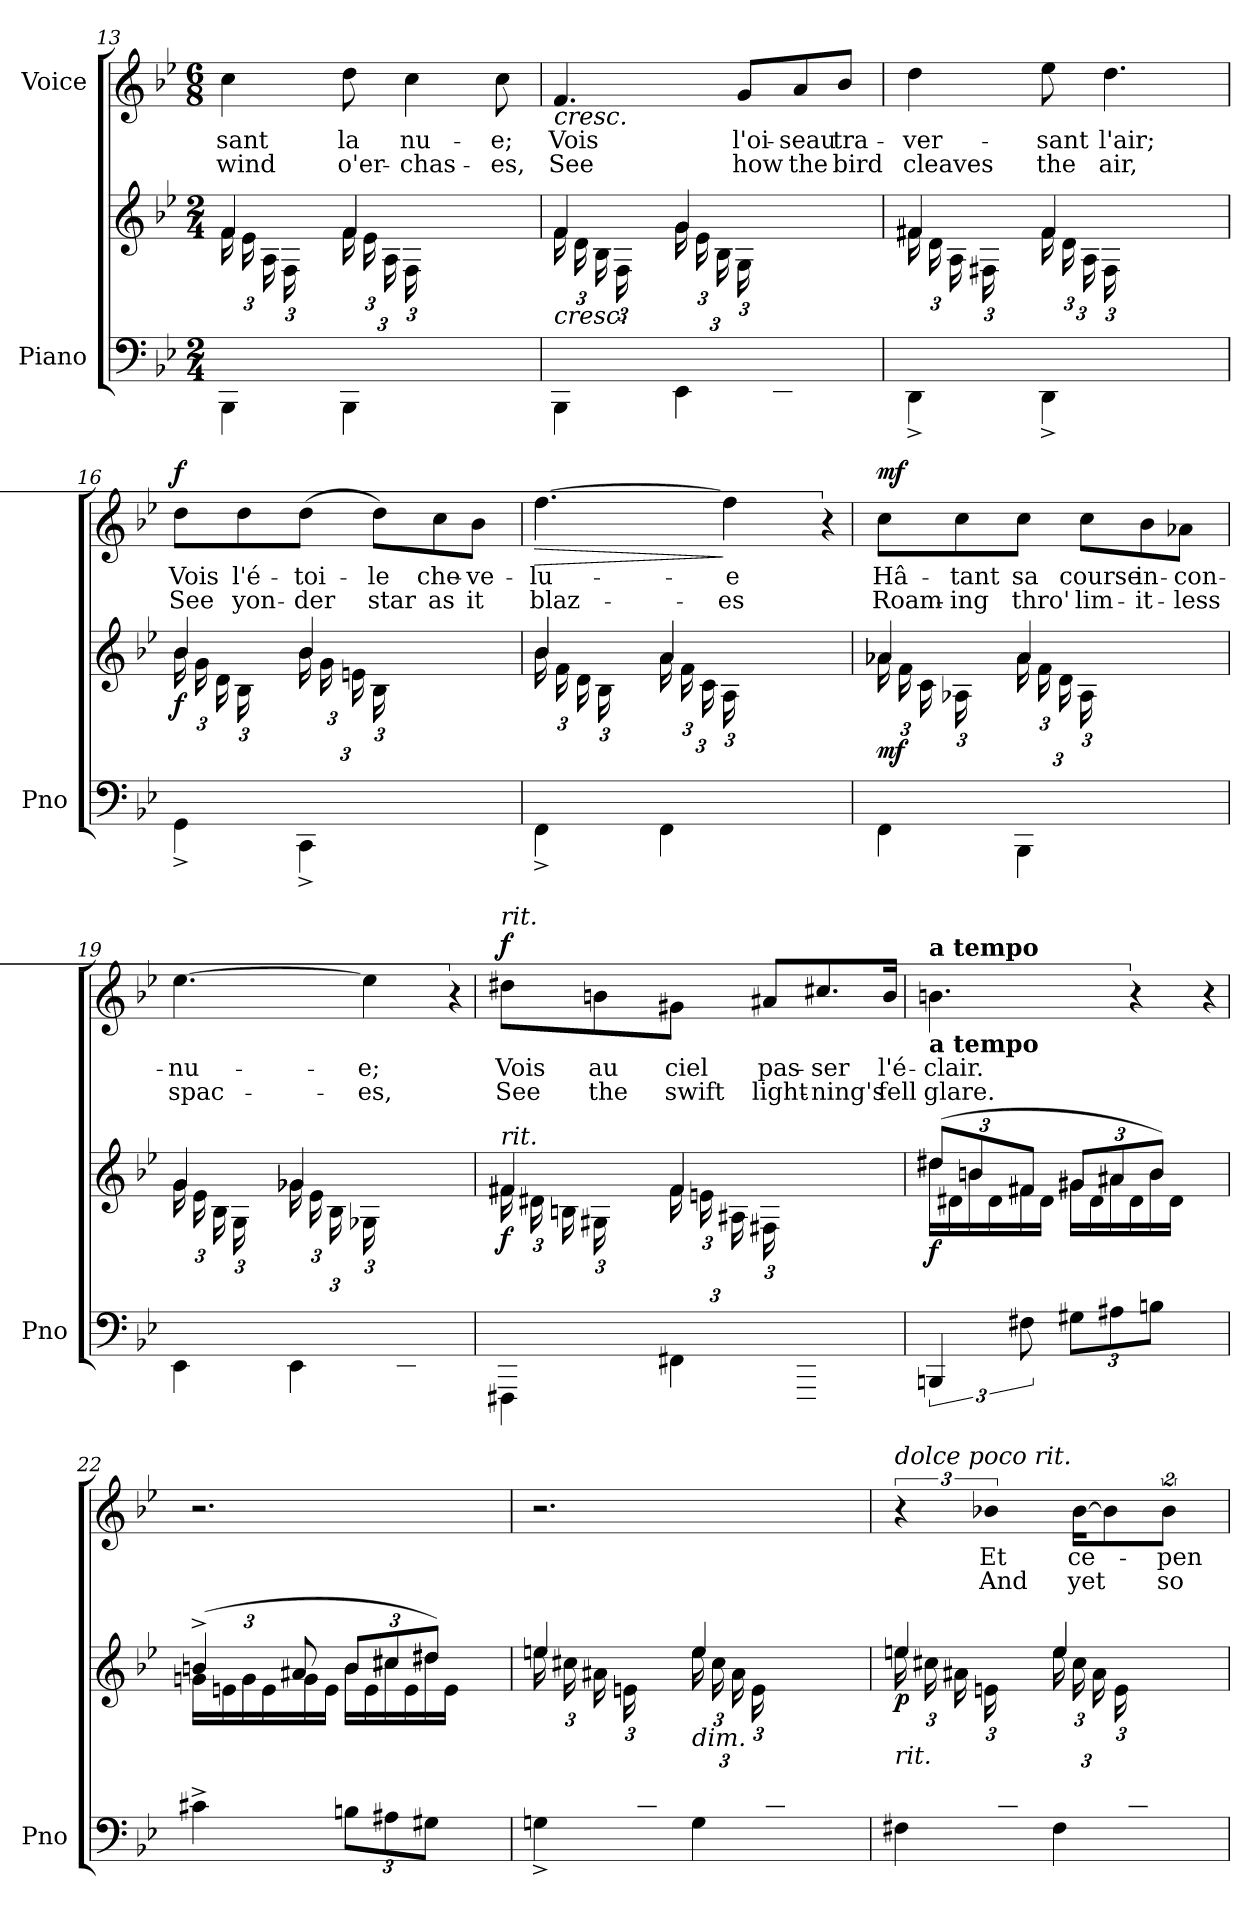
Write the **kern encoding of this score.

**kern	**kern	**dynam	**kern	**text	**text	**dynam
*part2	*part2	*part2	*part1	*part1	*part1	*part1
*staff3	*staff2	*staff2/3	*staff1	*staff1	*staff1	*staff1
*I"Piano	*	*	*I"Voice	*	*	*
*I'Pno	*	*	*	*	*	*
*clefF4	*clefG2	*	*clefG2	*	*	*
*k[b-e-]	*k[b-e-]	*	*k[b-e-]	*	*	*
*M2/4	*M2/4	*	*M6/8	*	*	*
=13	=13	=13	=13	=13	=13	=13
*^	*^	*	*	*	*	*
*	*	*	*Xbrackettup	*	*	*	*	*
6ryy	4BBB-\	(4f/	24f\LL	.	4cc\	-sant	wind	.
.	.	.	24e-\	.	.	.	.	.
.	.	.	24A\	.	.	.	.	.
.	.	.	24F\	.	.	.	.	.
24BB-/	.	.	12ryy	.	.	.	.	.
24FF/JJ)	.	.	.	.	.	.	.	.
6ryy	4BBB-\	(4f/	24f\LL	.	8dd\	la	o'er-	.
.	.	.	24e-\	.	.	.	.	.
.	.	.	24A\	.	.	.	.	.
.	.	.	24F\	.	4cc\	nu-	-chas-	.
24BB-/	.	.	4ryy	.	.	.	.	.
24FF/JJ)	.	.	.	.	.	.	.	.
4ryy	4ryy	4ryy	.	.	.	.	.	.
.	.	.	.	.	8cc\	-e;	-es,	.
.	.	.	12ryy	.	.	.	.	.
=14	=14	=14	=14	=14	=14	=14	=14	=14
!	!	!	!	!	!LO:TX:b:i:t=cresc.	!	!	!
!	!	!LO:TX:b:i:t=cresc.	!	!	!	!	!	!
6ryy	4BBB-\	(4f/	24f\LL	.	4.f/	Vois	See	.
.	.	.	24d\	.	.	.	.	.
.	.	.	24B-\	.	.	.	.	.
.	.	.	24F\	.	.	.	.	.
24BB-/	.	.	12ryy	.	.	.	.	.
24FF/JJ)	.	.	.	.	.	.	.	.
6ryy	4EE-\	(4g/	24g\LL	.	.	.	.	.
.	.	.	24e-\	.	.	.	.	.
.	.	.	24B-\	.	.	.	.	.
.	.	.	24G\	.	8g/L	l'oi-	how	.
24BB-/	.	.	4ryy	.	.	.	.	.
24EE-/JJ)	.	.	.	.	.	.	.	.
4ryy	4ryy	4ryy	.	.	8a/	-seau	the	.
.	.	.	.	.	8b-/J	tra-	bird	.
.	.	.	12ryy	.	.	.	.	.
=15	=15	=15	=15	=15	=15	=15	=15	=15
6ryy	4DD^<\	(4f#X/	24f#\LL	.	4dd\	-ver-	cleaves	.
.	.	.	24d\	.	.	.	.	.
.	.	.	24A\	.	.	.	.	.
.	.	.	24F#X\	.	.	.	.	.
24D/	.	.	12ryy	.	.	.	.	.
24AA/JJ)	.	.	.	.	.	.	.	.
6ryy	4DD^<\	(4f#/	24f#\LL	.	8ee-\	-sant	the	.
.	.	.	24d\	.	.	.	.	.
.	.	.	24A\	.	.	.	.	.
.	.	.	24F#\	.	4.dd\	l'air;	air,	.
24D/	.	.	4ryy	.	.	.	.	.
24AA/JJ)	.	.	.	.	.	.	.	.
4ryy	4ryy	4ryy	.	.	.	.	.	.
.	.	.	12ryy	.	.	.	.	.
=16	=16	=16	=16	=16	=16	=16	=16	=16
!	!	!	!	!LO:DY:b	!	!	!	!LO:DY:b
6ryy	4GG^<\	(4b-/	24b-\LL	f	8dd\L	Vois	See	f
.	.	.	24g\	.	.	.	.	.
.	.	.	24d\	.	.	.	.	.
.	.	.	24B-\	.	8dd\	l'é-	yon-	.
24D/	.	.	12ryy	.	.	.	.	.
24GG/JJ)	.	.	.	.	.	.	.	.
6ryy	4CC^<\	(4b-/	24b-\LL	.	(8dd\J	-toi-	-der	.
.	.	.	24g\	.	.	.	.	.
.	.	.	24en\	.	.	.	.	.
.	.	.	24B-\	.	8dd\L)	-le	star	.
24C/	.	.	4ryy	.	.	.	.	.
24GG/JJ)	.	.	.	.	.	.	.	.
4ryy	4ryy	4ryy	.	.	8cc\	che-	as	.
.	.	.	.	.	8b-\J	-ve-	it	.
.	.	.	12ryy	.	.	.	.	.
=17	=17	=17	=17	=17	=17	=17	=17	=17
!	!	!	!	!	!	!	!	!LO:HP:b
6ryy	4FF^<\	(4b-/	24b-\LL	.	[4.ff\	-lu-	blaz-	>
.	.	.	24f\	.	.	.	.	.
.	.	.	24d\	.	.	.	.	.
.	.	.	24B-\	.	.	.	.	.
24F/	.	.	12ryy	.	.	.	.	.
24BB-/JJ)	.	.	.	.	.	.	.	.
6ryy	4FF\	(4a/	24a\LL	.	.	.	.	.
.	.	.	24f\	.	.	.	.	.
.	.	.	24c\	.	.	.	.	.
.	.	.	24A\	.	4ff\]	-e	-es	]
24F/	.	.	24%5ryy	.	.	.	.	.
24C/JJ)	.	.	.	.	.	.	.	.
24%5ryy	24%5ryy	24%5ryy	.	.	.	.	.	.
!	!	!	!	!	!LO:N:vis=8	!	!	!
.	.	.	12ryy	.	12r	.	.	.
=18	=18	=18	=18	=18	=18	=18	=18	=18
!	!	!	!	!LO:DY:b	!	!	!	!LO:DY:b
6ryy	4FF\	(4a-X/	24a-\LL	mf	8cc\L	Hâ-	Roam-	mf
.	.	.	24f\	.	.	.	.	.
.	.	.	24c\	.	.	.	.	.
.	.	.	24A-X\	.	8cc\	-tant	-ing	.
24C/	.	.	12ryy	.	.	.	.	.
24FF/JJ)	.	.	.	.	.	.	.	.
6ryy	4BBB-\	(4a-/	24a-\LL	.	8cc\J	sa	thro'	.
.	.	.	24f\	.	.	.	.	.
.	.	.	24d\	.	.	.	.	.
.	.	.	24A-\	.	8cc\L	course	lim-	.
24BB-/	.	.	4ryy	.	.	.	.	.
24FF/JJ)	.	.	.	.	.	.	.	.
4ryy	4ryy	4ryy	.	.	8b-\	in-	-it-	.
.	.	.	.	.	8a-X\J	-con-	-less	.
.	.	.	12ryy	.	.	.	.	.
=19	=19	=19	=19	=19	=19	=19	=19	=19
6ryy	4EE-\	(4g/	24g\LL	.	[4.ee-\	-nu-	spac-	.
.	.	.	24e-\	.	.	.	.	.
.	.	.	24B-\	.	.	.	.	.
.	.	.	24G\	.	.	.	.	.
24E-/	.	.	12ryy	.	.	.	.	.
24BB-/JJ)	.	.	.	.	.	.	.	.
6ryy	4EE-\	(4g-X/	24g-\LL	.	.	.	.	.
.	.	.	24e-\	.	.	.	.	.
.	.	.	24B-\	.	.	.	.	.
.	.	.	24G-X\	.	4ee-\]	-e;	-es,	.
24BB-/	.	.	24%5ryy	.	.	.	.	.
24EE-/JJ)	.	.	.	.	.	.	.	.
24%5ryy	24%5ryy	24%5ryy	.	.	.	.	.	.
!	!	!	!	!	!LO:N:vis=8	!	!	!
.	.	.	12ryy	.	12r	.	.	.
=20	=20	=20	=20	=20	=20	=20	=20	=20
!	!	!	!	!	!LO:TX:i:t=rit.	!	!	!
!	!	!LO:TX:i:t=rit.	!	!	!	!	!	!
!	!	!	!	!LO:DY:b	!	!	!	!LO:DY:b
6ryy	4FFF#X\	(4f#X/	24f#\LL	f	8dd#X\L	Vois	See	f
.	.	.	24d#X\	.	.	.	.	.
.	.	.	24Bn\	.	.	.	.	.
.	.	.	24G#X\	.	8bn\	au	the	.
24D#X/	.	.	12ryy	.	.	.	.	.
24BBn/JJ)	.	.	.	.	.	.	.	.
6ryy	4FF#X\	(4f#/	24f#\LL	.	8g#X\J	ciel	swift	.
.	.	.	24en\	.	.	.	.	.
.	.	.	24A#X\	.	.	.	.	.
.	.	.	24F#X\	.	8a#X/L	pas-	light-	.
24FF#/	.	.	4ryy	.	.	.	.	.
24FFFn/JJ)	.	.	.	.	.	.	.	.
4ryy	4ryy	4ryy	.	.	8.cc#X/	-ser	-ning's	.
.	.	.	12ryy	.	.	.	.	.
.	.	.	.	.	16b/Jk	l'é-	fell	.
*v	*v	*	*	*	*	*	*	*
=21	=21	=21	=21	=21	=21	=21	=21
*	*	*Xtuplet	*	*	*	*	*
!	!	!	!	!LO:TX:b:B:t=a tempo	!	!	!
!	!	!	!	!LO:TX:a:B:t=a tempo	!	!	!
!	!	!	!LO:DY:b	!	!	!	!
6BBBn/	(12dd#X/L	24dd#\LL	f	4.bn\	-clair.	glare.	.
.	.	24d#X\	.	.	.	.	.
.	12bn/	24b\	.	.	.	.	.
.	.	24d#\	.	.	.	.	.
12F#X\	12f#X/J	24f#\	.	.	.	.	.
.	.	24d#\JJ	.	.	.	.	.
*	*tuplet	*Xtuplet	*	*	*	*	*
12G#X\L	12g#X/L	24g#\LL	.	.	.	.	.
.	.	24d#\	.	.	.	.	.
12A#X\	12a#X/	24a#\	.	.	.	.	.
!	!	!	!	!LO:N:vis=4	!	!	!
.	.	24d#\	.	6r	.	.	.
12Bn\J	12b/J)	24b\	.	.	.	.	.
.	.	24d#\JJ	.	.	.	.	.
8ryy	8ryy	8ryy	.	.	.	.	.
!	!	!	!	!LO:N:vis=8	!	!	!
.	.	.	.	12r	.	.	.
=22	=22	=22	=22	=22	=22	=22	=22
*	*tuplet	*Xtuplet	*	*	*	*	*
4c#X^\	(6bn^/	24gn\LL	.	2.r	.	.	.
.	.	24en\	.	.	.	.	.
.	.	24g\	.	.	.	.	.
.	.	24e\	.	.	.	.	.
.	12a#X/	24g\	.	.	.	.	.
.	.	24e\JJ	.	.	.	.	.
*	*tuplet	*	*	*	*	*	*
*	*brackettup	*Xtuplet	*	*	*	*	*
12Bn\L	12b/L	24b\LL	.	.	.	.	.
.	.	24e\	.	.	.	.	.
12A#X\	12cc#X/	24cc#\	.	.	.	.	.
.	.	24e\	.	.	.	.	.
12G#X\J	12dd#X/J)	24dd#\	.	.	.	.	.
.	.	24e\JJ	.	.	.	.	.
4ryy	4ryy	4ryy	.	.	.	.	.
=23	=23	=23	=23	=23	=23	=23	=23
*^	*	*	*	*	*	*	*
*	*	*	*tuplet	*	*	*	*	*
*	*	*	*Xbrackettup	*	*	*	*	*
6ryy	4Gn^<\	(4een/	24ee\LL	.	2.r	.	.	.
.	.	.	24cc#X\	.	.	.	.	.
.	.	.	24a#X\	.	.	.	.	.
.	.	.	24en\	.	.	.	.	.
24c#X/	.	.	12ryy	.	.	.	.	.
24A#X/JJ)	.	.	.	.	.	.	.	.
!	!	!LO:TX:b:i:t=dim.	!	!	!	!	!	!
6ryy	4G\	(4ee/	24ee\LL	.	.	.	.	.
.	.	.	24cc#\	.	.	.	.	.
.	.	.	24a#\	.	.	.	.	.
.	.	.	24e\	.	.	.	.	.
24c#/	.	.	4ryy	.	.	.	.	.
24A#/JJ)	.	.	.	.	.	.	.	.
4ryy	4ryy	4ryy	.	.	.	.	.	.
.	.	.	12ryy	.	.	.	.	.
=24	=24	=24	=24	=24	=24	=24	=24	=24
!	!	!	!	!	!LO:TX:i:t=dolce poco rit.	!	!	!
!LO:TX:i:t=rit.	!	!	!	!	!	!	!	!
!	!	!	!	!LO:DY:b	!LO:N:vis=8	!	!	!
6ryy	4F#X\	(4een/	24ee\LL	p	12.r	.	.	.
.	.	.	24cc#X\	.	.	.	.	.
.	.	.	24a#X\	.	.	.	.	.
.	.	.	24en\	.	16%3b-X\	Et	And	.
24c#X/	.	.	12ryy	.	.	.	.	.
24A#X/JJ)	.	.	.	.	.	.	.	.
6ryy	4F#\	(4ee/	24ee\LL	.	.	.	.	.
.	.	.	24cc#\	.	.	.	.	.
.	.	.	.	.	[16b-\KL	ce-	yet	.
.	.	.	24a#\	.	.	.	.	.
.	.	.	24e\	.	8b-\]	.	.	.
24c#/	.	.	8.ryy	.	.	.	.	.
24A#/JJ)	.	.	.	.	.	.	.	.
8.ryy	8.ryy	8.ryy	.	.	16%3b-\J	-pen-	so	.
.	.	.	12ryy	.	.	.	.	.
*v	*v	*	*	*	*	*	*	*
*	*v	*v	*	*	*	*	*
=	=	=	=	=	=	=
*-	*-	*-	*-	*-	*-	*-
